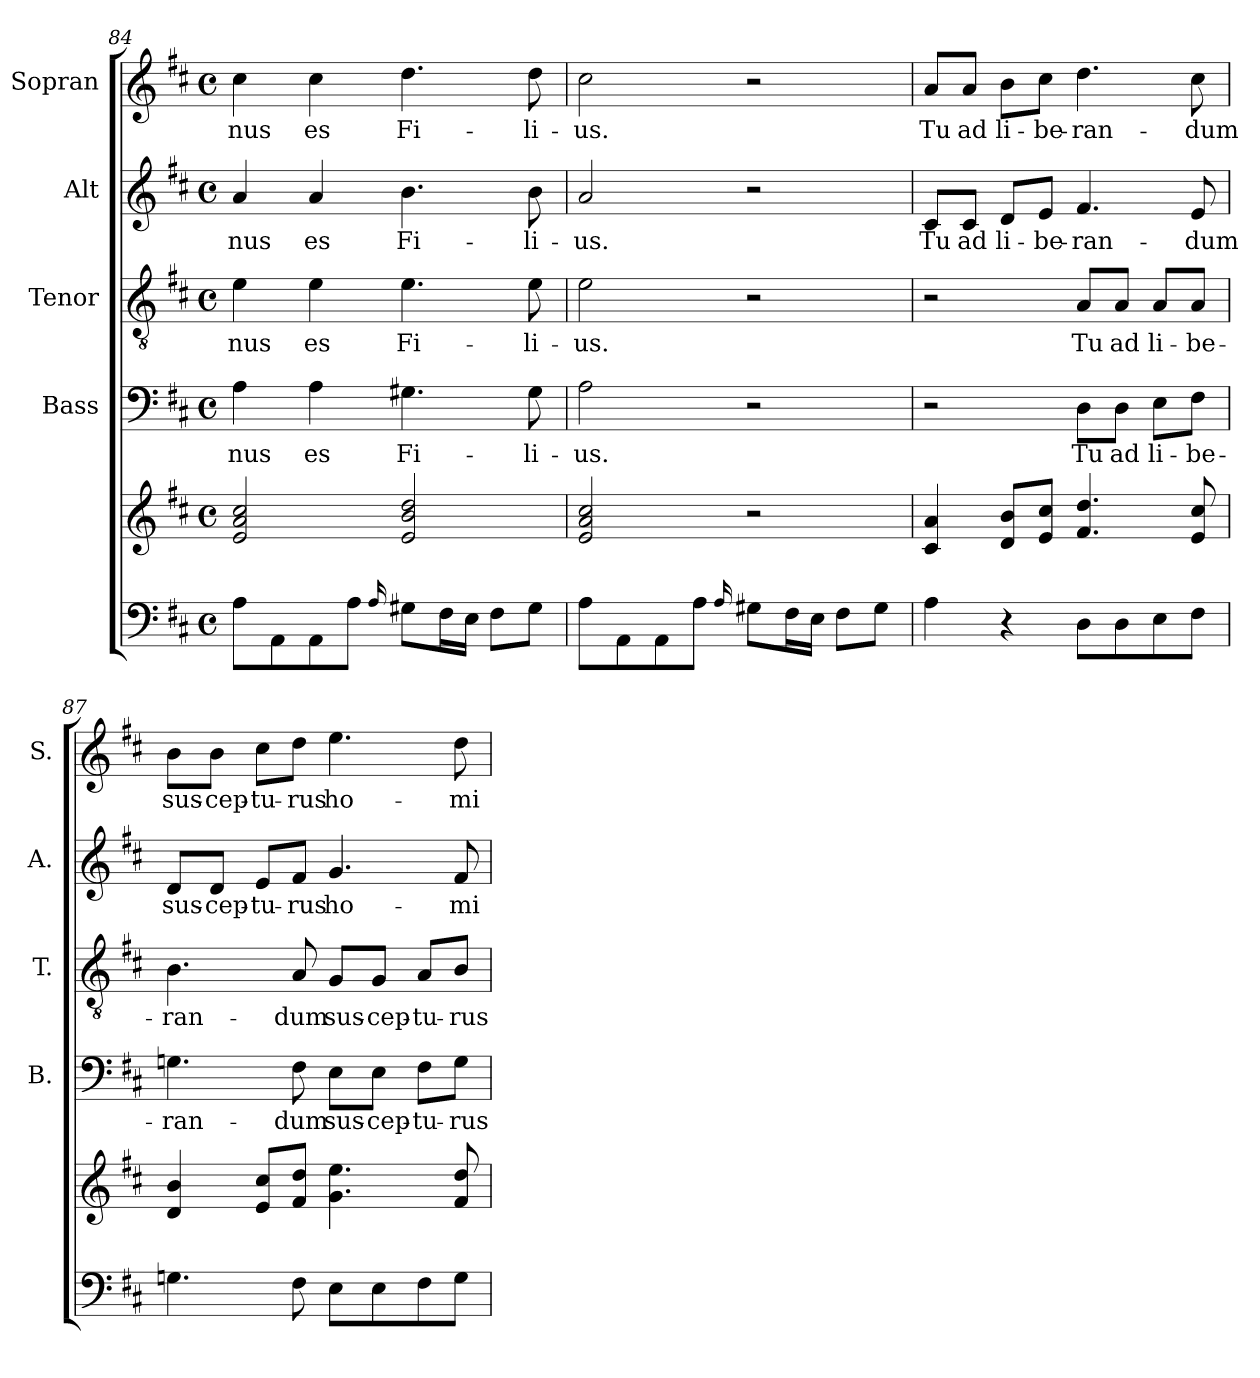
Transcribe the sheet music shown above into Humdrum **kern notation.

**kern	**kern	**kern	**text	**kern	**text	**kern	**text	**kern	**text
*part5	*part5	*part4	*part4	*part3	*part3	*part2	*part2	*part1	*part1
*staff6	*staff5	*staff4	*staff4	*staff3	*staff3	*staff2	*staff2	*staff1	*staff1
*	*	*I"Bass	*	*I"Tenor	*	*I"Alt	*	*I"Sopran	*
*	*	*I'B.	*	*I'T.	*	*I'A.	*	*I'S.	*
!!LO:LB:g=z
*clefF4	*clefG2	*clefF4	*	*clefGv2	*	*clefG2	*	*clefG2	*
*k[f#c#]	*k[f#c#]	*k[f#c#]	*	*k[f#c#]	*	*k[f#c#]	*	*k[f#c#]	*
*D:	*D:	*D:	*	*D:	*	*D:	*	*D:	*
*M4/4	*M4/4	*M4/4	*	*M4/4	*	*M4/4	*	*M4/4	*
*met(c)	*met(c)	*met(c)	*	*met(c)	*	*met(c)	*	*met(c)	*
=84	=84	=84	=84	=84	=84	=84	=84	=84	=84
!	!	!	!LO:LY:b	!	!LO:LY:b	!	!LO:LY:b	!	!LO:LY:b
8A\L	2e/ 2a/ 2cc#/	4A\	-nus	4e\	-nus	4a/	-nus	4cc#\	-nus
8AA\	.	.	.	.	.	.	.	.	.
!	!	!	!LO:LY:b	!	!LO:LY:b	!	!LO:LY:b	!	!LO:LY:b
8AA\	.	4A\	es	4e\	es	4a/	es	4cc#\	es
8A\J	.	.	.	.	.	.	.	.	.
16qqA/	.	.	.	.	.	.	.	.	.
!	!	!	!LO:LY:b	!	!LO:LY:b	!	!LO:LY:b	!	!LO:LY:b
8G#X\L	2e/ 2b/ 2dd/	4.G#X\	Fi-	4.e\	Fi-	4.b\	Fi-	4.dd\	Fi-
16F#\L	.	.	.	.	.	.	.	.	.
16E\JJ	.	.	.	.	.	.	.	.	.
8F#\L	.	.	.	.	.	.	.	.	.
!	!	!	!LO:LY:b	!	!LO:LY:b	!	!LO:LY:b	!	!LO:LY:b
8G#\J	.	8G#\	-li-	8e\	-li-	8b\	-li-	8dd\	-li-
=85	=85	=85	=85	=85	=85	=85	=85	=85	=85
!	!	!	!LO:LY:b	!	!LO:LY:b	!	!LO:LY:b	!	!LO:LY:b
8A\L	2e/ 2a/ 2cc#/	2A\	-us.	2e\	-us.	2a/	-us.	2cc#\	-us.
8AA\	.	.	.	.	.	.	.	.	.
8AA\	.	.	.	.	.	.	.	.	.
8A\J	.	.	.	.	.	.	.	.	.
16qqA/	.	.	.	.	.	.	.	.	.
8G#X\L	2r	2r	.	2r	.	2r	.	2r	.
16F#\L	.	.	.	.	.	.	.	.	.
16E\JJ	.	.	.	.	.	.	.	.	.
8F#\L	.	.	.	.	.	.	.	.	.
8G#\J	.	.	.	.	.	.	.	.	.
=86	=86	=86	=86	=86	=86	=86	=86	=86	=86
!	!	!	!	!	!	!	!LO:LY:b	!	!LO:LY:b
4A\	4c#/ 4a/	2r	.	2r	.	8c#/L	Tu	8a/L	Tu
!	!	!	!	!	!	!	!LO:LY:b	!	!LO:LY:b
.	.	.	.	.	.	8c#/J	ad	8a/J	ad
!	!	!	!	!	!	!	!LO:LY:b	!	!LO:LY:b
4r	8d/ 8b/L	.	.	.	.	8d/L	li-	8b\L	li-
!	!	!	!	!	!	!	!LO:LY:b	!	!LO:LY:b
.	8e/ 8cc#/J	.	.	.	.	8e/J	-be-	8cc#\J	-be-
!	!	!	!LO:LY:b	!	!LO:LY:b	!	!LO:LY:b	!	!LO:LY:b
8D\L	4.f#/ 4.dd/	8D\L	Tu	8A/L	Tu	4.f#/	-ran-	4.dd\	-ran-
!	!	!	!LO:LY:b	!	!LO:LY:b	!	!	!	!
8D\	.	8D\J	ad	8A/J	ad	.	.	.	.
!	!	!	!LO:LY:b	!	!LO:LY:b	!	!	!	!
8E\	.	8E\L	li-	8A/L	li-	.	.	.	.
!	!	!	!LO:LY:b	!	!LO:LY:b	!	!LO:LY:b	!	!LO:LY:b
8F#\J	8e/ 8cc#/	8F#\J	-be-	8A/J	-be-	8e/	-dum	8cc#\	-dum
=87	=87	=87	=87	=87	=87	=87	=87	=87	=87
!	!	!	!LO:LY:b	!	!LO:LY:b	!	!LO:LY:b	!	!LO:LY:b
4.Gn\	4d/ 4b/	4.Gn\	-ran-	4.B\	-ran-	8d/L	sus-	8b\L	sus-
!	!	!	!	!	!	!	!LO:LY:b	!	!LO:LY:b
.	.	.	.	.	.	8d/J	-cep-	8b\J	-cep-
!	!	!	!	!	!	!	!LO:LY:b	!	!LO:LY:b
.	8e/ 8cc#/L	.	.	.	.	8e/L	-tu-	8cc#\L	-tu-
!	!	!	!LO:LY:b	!	!LO:LY:b	!	!LO:LY:b	!	!LO:LY:b
8F#\	8f#/ 8dd/J	8F#\	-dum	8A/	-dum	8f#/J	-rus	8dd\J	-rus
!	!	!	!LO:LY:b	!	!LO:LY:b	!	!LO:LY:b	!	!LO:LY:b
8E\L	4.g\ 4.ee\	8E\L	sus-	8G/L	sus-	4.g/	ho-	4.ee\	ho-
!	!	!	!LO:LY:b	!	!LO:LY:b	!	!	!	!
8E\	.	8E\J	-cep-	8G/J	-cep-	.	.	.	.
!	!	!	!LO:LY:b	!	!LO:LY:b	!	!	!	!
8F#\	.	8F#\L	-tu-	8A/L	-tu-	.	.	.	.
!	!	!	!LO:LY:b	!	!LO:LY:b	!	!LO:LY:b	!	!LO:LY:b
8G\J	8f#/ 8dd/	8G\J	-rus	8B/J	-rus	8f#/	-mi-	8dd\	-mi-
=	=	=	=	=	=	=	=	=	=
*-	*-	*-	*-	*-	*-	*-	*-	*-	*-
